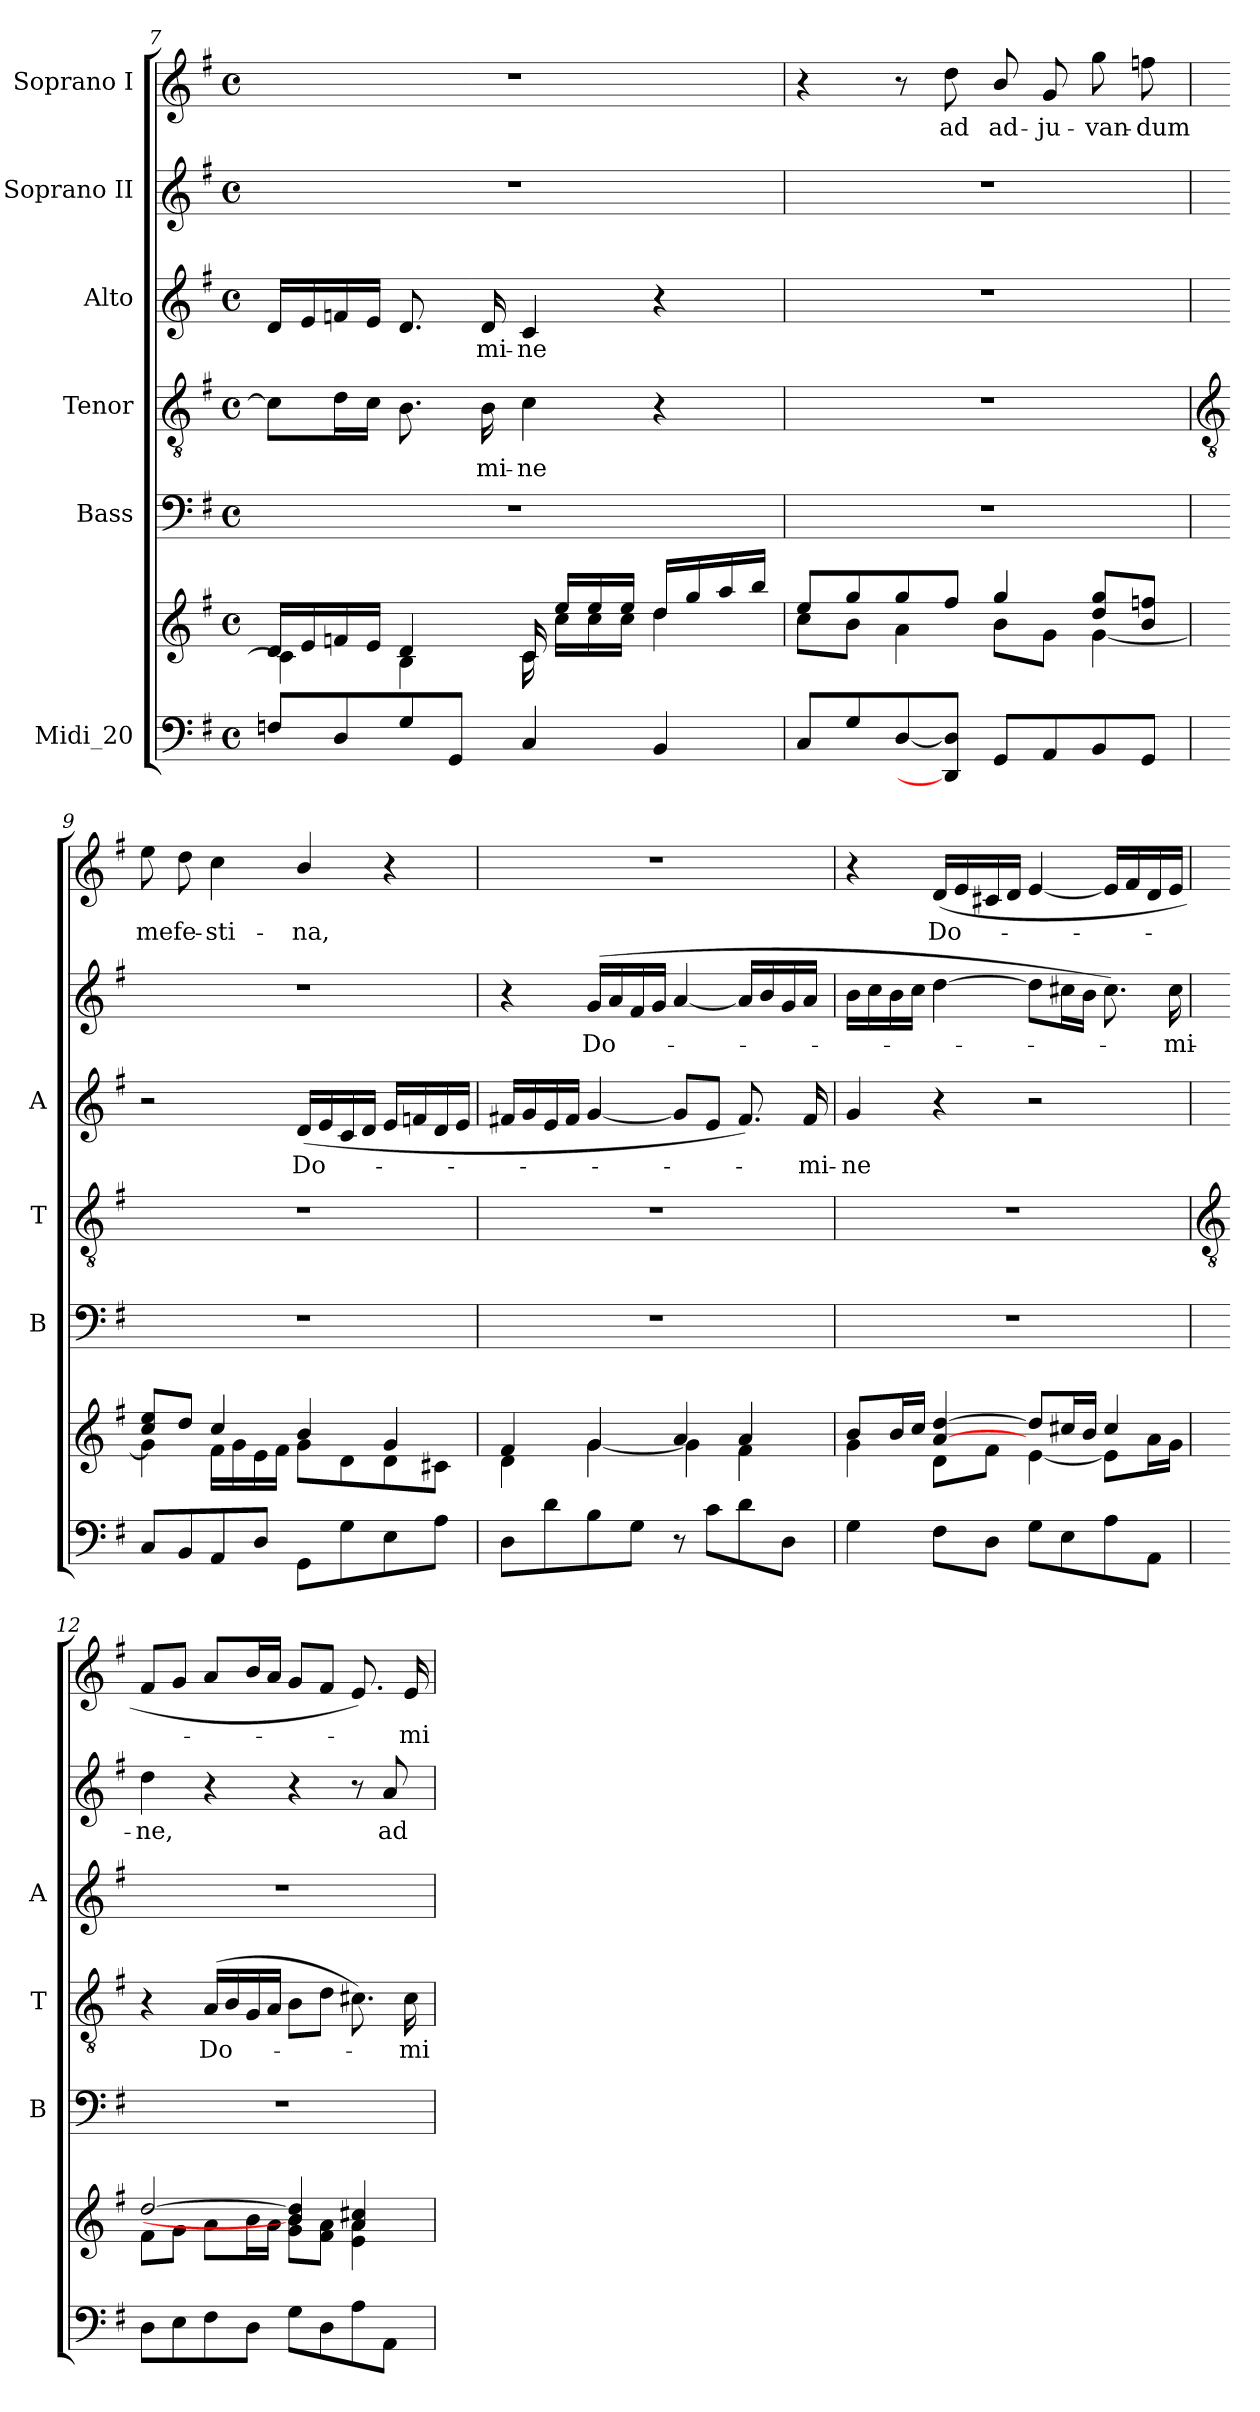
**kern	**kern	**kern	**kern	**text	**kern	**text	**kern	**text	**kern	**text
*part6	*part6	*part5	*part4	*part4	*part3	*part3	*part2	*part2	*part1	*part1
*staff7	*staff6	*staff5	*staff4	*staff4	*staff3	*staff3	*staff2	*staff2	*staff1	*staff1
*I"Midi_20	*	*I"Bass	*I"Tenor	*	*I"Alto	*	*I"Soprano II	*	*I"Soprano I	*
*	*	*I'B	*I'T	*	*I'A	*	*	*	*	*
*clefF4	*clefG2	*clefF4	*clefGv2	*	*clefG2	*	*clefG2	*	*clefG2	*
*k[f#]	*k[f#]	*k[f#]	*k[f#]	*	*k[f#]	*	*k[f#]	*	*k[f#]	*
*G:	*G:	*G:	*G:	*	*G:	*	*G:	*	*G:	*
*M4/4	*M4/4	*M4/4	*M4/4	*	*M4/4	*	*M4/4	*	*M4/4	*
*met(c)	*met(c)	*met(c)	*met(c)	*	*met(c)	*	*met(c)	*	*met(c)	*
=7	=7	=7	=7	=7	=7	=7	=7	=7	=7	=7
*	*^	*	*	*	*	*	*	*	*	*
8FnL	16d/LL	4c\]	1r	8cL]	.	16dLL	.	1r	.	1r	.
.	16e/	.	.	.	.	16e	.	.	.	.	.
8D	16fn/	.	.	16dL	.	16fn	.	.	.	.	.
.	16e/JJ	.	.	16cJJ	.	16eJJ	.	.	.	.	.
8G	4d/	4B\	.	8.B	.	8.d	.	.	.	.	.
8GGJ	.	.	.	.	.	.	.	.	.	.	.
!	!	!	!	!	!LO:LY:b	!	!LO:LY:b	!	!	!	!
.	.	.	.	16B	mi-	16d	mi-	.	.	.	.
!	!	!	!	!	!LO:LY:b	!	!LO:LY:b	!	!	!	!
4C	16c/	16c\	.	4c	-ne	4c	-ne	.	.	.	.
.	16ee/LL	16cc\LL	.	.	.	.	.	.	.	.	.
.	16ee/	16cc\	.	.	.	.	.	.	.	.	.
.	16ee/JJ	16cc\JJ	.	.	.	.	.	.	.	.	.
4BB	16dd/LL	4dd\	.	4r	.	4r	.	.	.	.	.
.	16gg/	.	.	.	.	.	.	.	.	.	.
.	16aa/	.	.	.	.	.	.	.	.	.	.
.	16bb/JJ	.	.	.	.	.	.	.	.	.	.
=8	=8	=8	=8	=8	=8	=8	=8	=8	=8	=8	=8
8CL	8ee/L	8cc\L	1r	1r	.	1r	.	1r	.	4r	.
8G	8gg/	8b\J	.	.	.	.	.	.	.	.	.
[8D	8gg/	4a\	.	.	.	.	.	.	.	8r	.
!	!	!	!	!	!	!	!	!	!	!	!LO:LY:b
8DD] 8D]J	8ff#/J	.	.	.	.	.	.	.	.	8dd	ad
!	!	!	!	!	!	!	!	!	!	!	!LO:LY:b
8GGL	4gg/	8b\L	.	.	.	.	.	.	.	8b/	ad-
!	!	!	!	!	!	!	!	!	!	!	!LO:LY:b
8AA	.	8g\J	.	.	.	.	.	.	.	8g	-ju-
!	!	!	!	!	!	!	!	!	!	!	!LO:LY:b
8BB	8dd/ 8gg/L	[4g\	.	.	.	.	.	.	.	8gg	-van-
!	!	!	!	!	!	!	!	!	!	!	!LO:LY:b
8GGJ	8b/ 8ffn/J	.	.	.	.	.	.	.	.	8ffn	-dum
!!LO:LB:g=z
=9	=9	=9	=9	=9	=9	=9	=9	=9	=9	=9	=9
*	*	*	*	*clefGv2	*	*	*	*	*	*	*
!	!	!	!	!	!	!	!	!	!	!	!LO:LY:b
8CL	8cc/ 8ee/L	4g\]	1r	1r	.	2r	.	1r	.	8ee	me
!	!	!	!	!	!	!	!	!	!	!	!LO:LY:b
8BB	8dd/J	.	.	.	.	.	.	.	.	8dd	fe-
!	!	!	!	!	!	!	!	!	!	!	!LO:LY:b
8AA	4cc/	16f#\LL	.	.	.	.	.	.	.	4cc	-sti-
.	.	16g\	.	.	.	.	.	.	.	.	.
8DJ	.	16e\	.	.	.	.	.	.	.	.	.
.	.	16f#\JJ	.	.	.	.	.	.	.	.	.
!	!	!	!	!	!	!	!LO:LY:b	!	!	!	!LO:LY:b
8GGL	4b/	8g\L	.	.	.	(<16dLL	Do-	.	.	4b/	-na,
.	.	.	.	.	.	16e	.	.	.	.	.
8G	.	8d\	.	.	.	16c	.	.	.	.	.
.	.	.	.	.	.	16dJJ	.	.	.	.	.
8E	4g/	8d\	.	.	.	16eLL	.	.	.	4r	.
.	.	.	.	.	.	16fn	.	.	.	.	.
8AJ	.	8c#X\J	.	.	.	16d	.	.	.	.	.
.	.	.	.	.	.	16eJJ	.	.	.	.	.
=10	=10	=10	=10	=10	=10	=10	=10	=10	=10	=10	=10
8DL	4f#/	4d\	1r	1r	.	16f#XLL	.	4r	.	1r	.
.	.	.	.	.	.	16g	.	.	.	.	.
8d	.	.	.	.	.	16e	.	.	.	.	.
.	.	.	.	.	.	16f#JJ	.	.	.	.	.
!	!	!	!	!	!	!	!	!	!LO:LY:b	!	!
8B	4g/	[4g\	.	.	.	[4g	.	(>16gLL	Do-	.	.
.	.	.	.	.	.	.	.	16a	.	.	.
8GJ	.	.	.	.	.	.	.	16f#	.	.	.
.	.	.	.	.	.	.	.	16gJJ	.	.	.
8r	4a/	4g\]	.	.	.	8gL]	.	[4a	.	.	.
8cL	.	.	.	.	.	8eJ	.	.	.	.	.
8d	4a/	4f#\	.	.	.	8.f#)	.	16aLL]	.	.	.
.	.	.	.	.	.	.	.	16b	.	.	.
8DJ	.	.	.	.	.	.	.	16g	.	.	.
!	!	!	!	!	!	!	!LO:LY:b	!	!	!	!
.	.	.	.	.	.	16f#	mi-	16aJJ	.	.	.
=11	=11	=11	=11	=11	=11	=11	=11	=11	=11	=11	=11
!	!	!	!	!	!	!	!LO:LY:b	!	!	!	!
4G	8b/L	4g\	1r	1r	.	4g	-ne	16bLL	.	4r	.
.	.	.	.	.	.	.	.	16cc	.	.	.
.	16b/L	.	.	.	.	.	.	16b	.	.	.
.	16cc/JJ	.	.	.	.	.	.	16ccJJ	.	.	.
!	!	!	!	!	!	!	!	!	!	!	!LO:LY:b
8F#L	[4a/ [4dd/	8d\L	.	.	.	4r	.	[4dd	.	(<16dLL	Do-
.	.	.	.	.	.	.	.	.	.	16e	.
8DJ	.	8f#\J	.	.	.	.	.	.	.	16c#X	.
.	.	.	.	.	.	.	.	.	.	16dJJ	.
8GL	8dd/L]	[4e\	.	.	.	2r	.	8ddL]	.	[4e	.
8E	16cc#X/L	.	.	.	.	.	.	16cc#XL	.	.	.
.	16b/JJ	.	.	.	.	.	.	16bJJ	.	.	.
8A	4cc#/	8e\L]	.	.	.	.	.	8.cc#)	.	16eLL]	.
.	.	.	.	.	.	.	.	.	.	16f#	.
8AAJ	.	16a\L	.	.	.	.	.	.	.	16d	.
!	!	!	!	!	!	!	!	!	!LO:LY:b	!	!
.	.	16g\JJ	.	.	.	.	.	16cc#	mi-	16eJJ	.
!!LO:LB:g=z
=12	=12	=12	=12	=12	=12	=12	=12	=12	=12	=12	=12
*	*	*	*	*clefGv2	*	*	*	*	*	*	*
!	!	!	!	!	!	!	!	!	!LO:LY:b	!	!
8DL	[2dd/	8f#\L	1r	4r	.	1r	.	4dd	-ne,	8f#L	.
8E	.	8g\J	.	.	.	.	.	.	.	8gJ	.
!	!	!	!	!	!LO:LY:b	!	!	!	!	!	!
8F#	.	8a\L	.	(<16ALL	Do-	.	.	4r	.	8aL	.
.	.	.	.	16B	.	.	.	.	.	.	.
8DJ	.	16b\L	.	16G	.	.	.	.	.	16bL	.
.	.	16a\JJ	.	16AJJ	.	.	.	.	.	16aJJ	.
8GL	4b/] 4dd/]	8g\ 8b\L	.	8BL	.	.	.	4r	.	8gL	.
8D	.	8f#\ 8a\J	.	8dJ	.	.	.	.	.	8f#J	.
8A	4a/ 4cc#X/	4e\ 4a\	.	8.c#X)	.	.	.	8r	.	8.e)	.
!	!	!	!	!	!	!	!	!	!LO:LY:b	!	!
8AAJ	.	.	.	.	.	.	.	8a	ad	.	.
!	!	!	!	!	!LO:LY:b	!	!	!	!	!	!LO:LY:b
.	.	.	.	16c#	mi-	.	.	.	.	16e	mi-
*	*v	*v	*	*	*	*	*	*	*	*	*
=	=	=	=	=	=	=	=	=	=	=
*-	*-	*-	*-	*-	*-	*-	*-	*-	*-	*-
